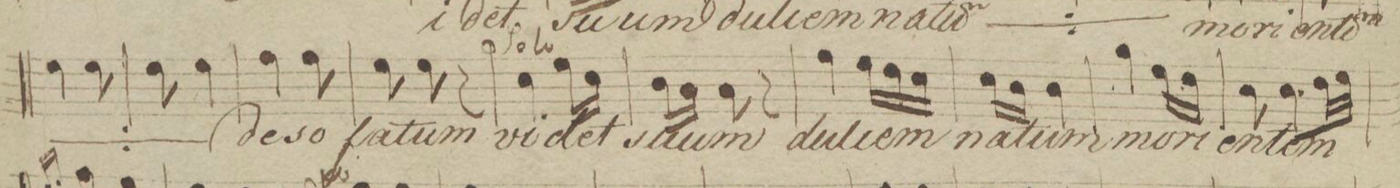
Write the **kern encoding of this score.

**kern	**text	**dynam
*I"Tenor.	*	*
*clefC4	*	*
*k[b-e-]	*	*
*M3/8	*	*
*	*ij	*
4d\	mo-	.
8d\	-ri-	.
=94	=94	=94
8d\	-en-	.
4d\	-tem	.
*	*Xij	*
=95	=95	=95
4e-\	de-	.
8e-\	-so-	.
=96	=96	=96
8d\	-la-	.
8d\	-tum	.
8r	.	.
=97	=97	=97
4B-\	vi-	.
16d\LL	-det	.
16B-\JJ	.	.
=98	=98	=98
16A\LL	su-	.
16G\JJ	.	.
8G\	-um	.
8r	.	.
=99	=99	=99
4e-\	dul-	.
*Xtuplet	*	*
*24\right	*	*
24d\LL	-cem	.
24c\	.	.
24B-\JJ	.	.
=100	=100	=100
16B-\LL	na-	.
16A\JJ	.	.
4A\	-tum	.
=101	=101	=101
4f\	mo-	.
16d\LL	-ri-	.
16c\JJ	.	.
=102	=102	=102
8B-\	-en-	.
8.B-\L	-tem	.
32c\LL	.	.
32d\JJJ	.	.
=103	=103	=103
*-	*-	*-
